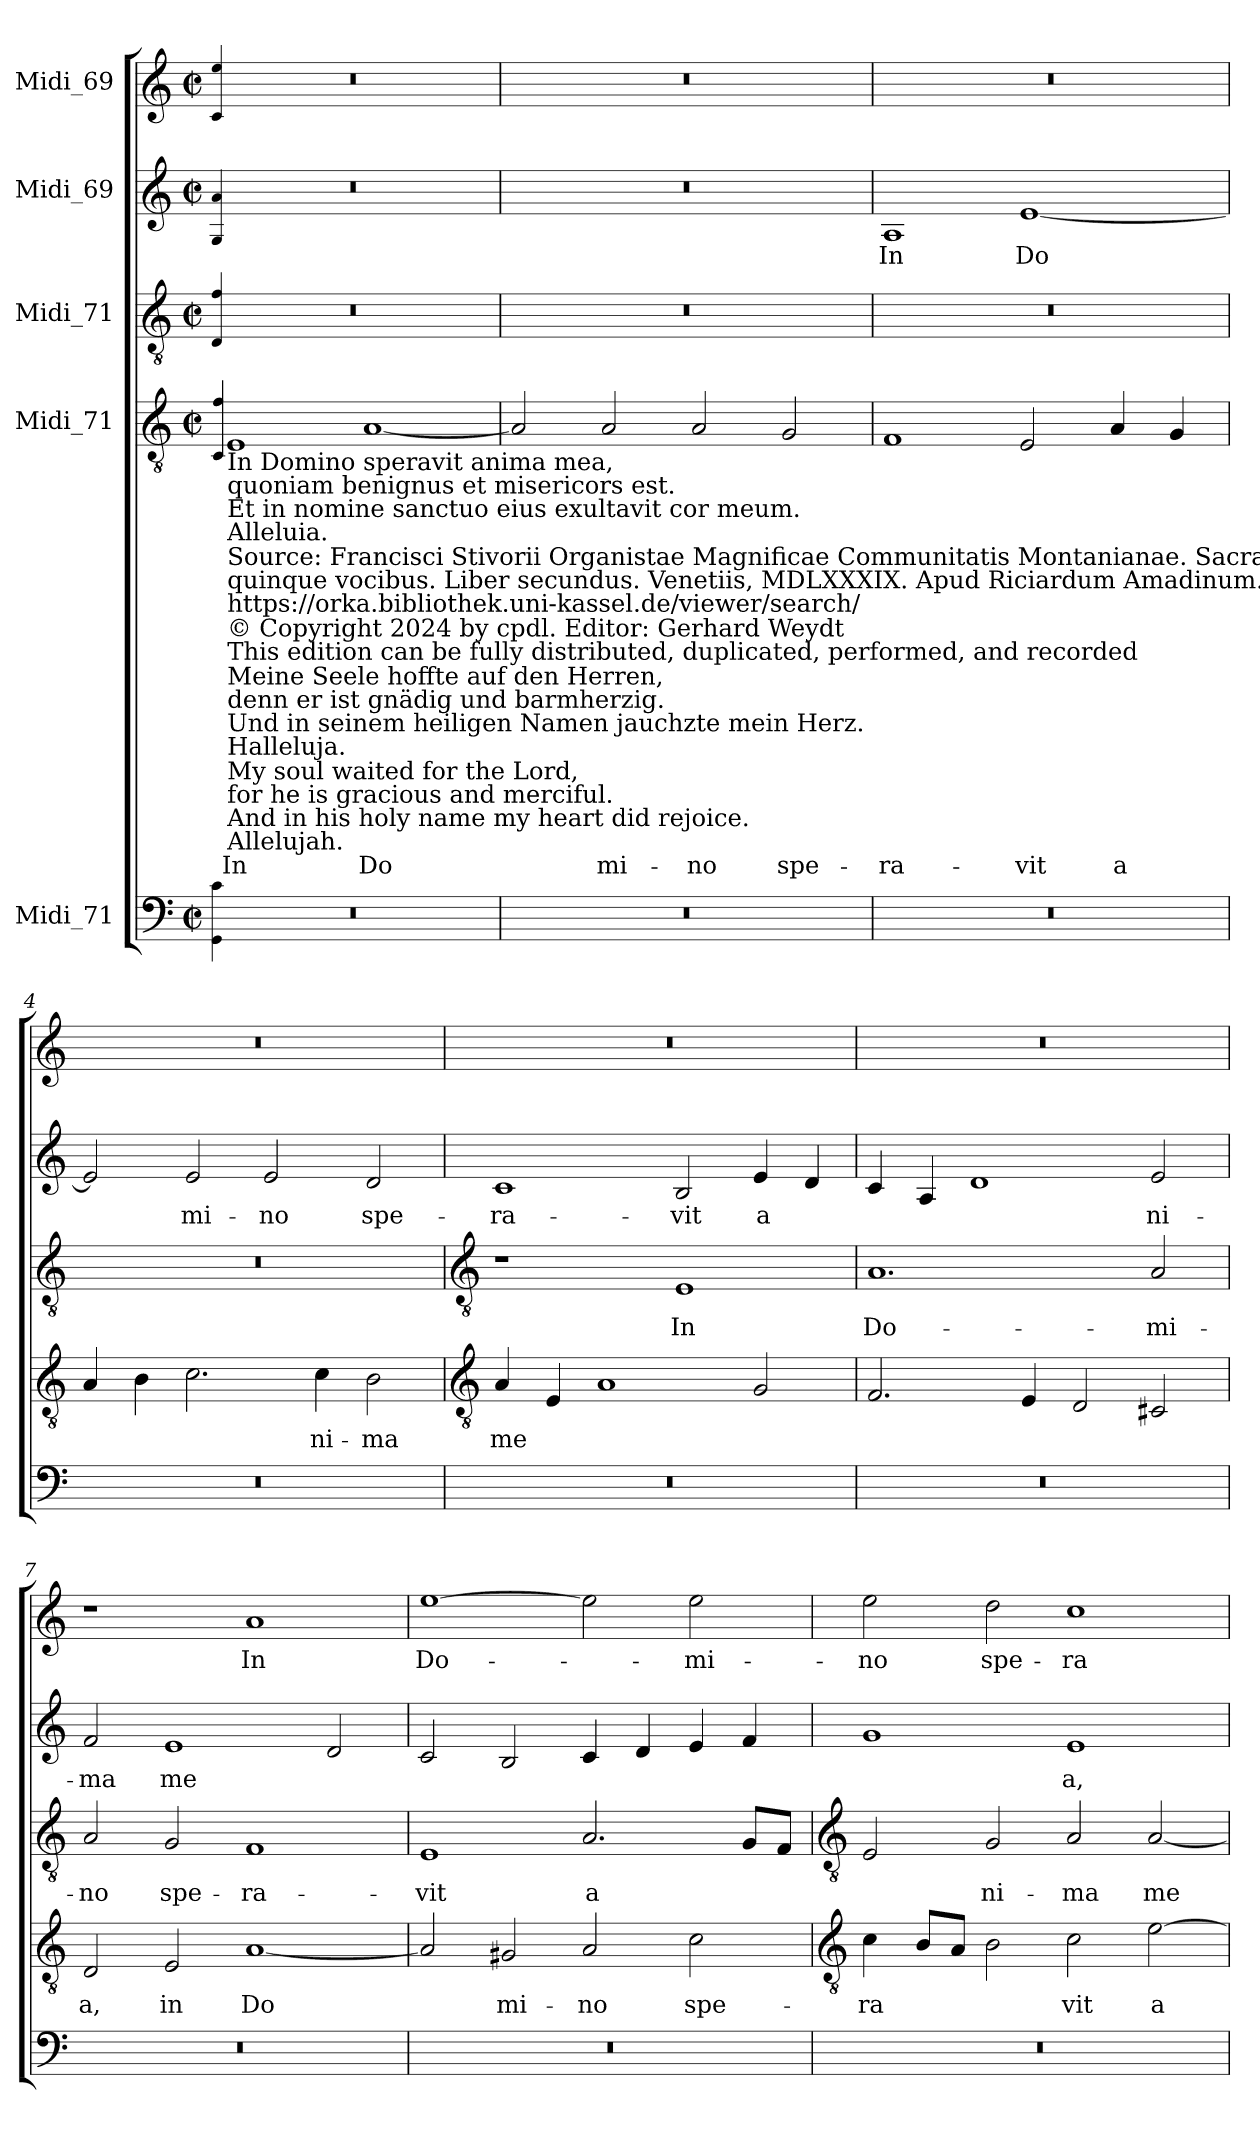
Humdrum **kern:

**kern	**kern	**text	**kern	**text	**kern	**text	**kern	**text
*part5	*part4	*part4	*part3	*part3	*part2	*part2	*part1	*part1
*staff5	*staff4	*staff4	*staff3	*staff3	*staff2	*staff2	*staff1	*staff1
*I"Midi_71	*I"Midi_71	*	*I"Midi_71	*	*I"Midi_69	*	*I"Midi_69	*
*clefF4	*clefGv2	*	*clefGv2	*	*clefG2	*	*clefG2	*
*k[]	*k[]	*	*k[]	*	*k[]	*	*k[]	*
*C:	*C:	*	*C:	*	*C:	*	*C:	*
*M4/2	*M4/2	*	*M4/2	*	*M4/2	*	*M4/2	*
*met(c|)	*met(c|)	*	*met(c|)	*	*met(c|)	*	*met(c|)	*
=1	=1	=1	=1	=1	=1	=1	=1	=1
4qqGG 4qqc	4qqC 4qqf	.	4qqD 4qqf	.	4qqG 4qqa	.	4qqc 4qqee	.
!	!LO:TX:b:t=In Domino speravit anima mea,\nquoniam benignus et misericors est.\nEt in nomine sanctuo eius exultavit cor meum.\nAlleluia.	!	!	!	!	!	!	!
!	!LO:TX:b:t=Source&colon; Francisci Stivorii Organistae Magnificae Communitatis Montanianae. Sacrarum Cantionum\nquinque vocibus. Liber secundus. Venetiis, MDLXXXIX. Apud Riciardum Amadinum.\nhttps&colon;//orka.bibliothek.uni-kassel.de/viewer/search/	!	!	!	!	!	!	!
!	!LO:TX:b:t=© Copyright 2024 by cpdl. Editor&colon; Gerhard Weydt\nThis edition can be fully distributed, duplicated, performed, and recorded	!	!	!	!	!	!	!
!	!LO:TX:b:t=Meine Seele hoffte auf den Herren,\ndenn er ist gnädig und barmherzig.\nUnd in seinem heiligen Namen jauchzte mein Herz.\nHalleluja.	!	!	!	!	!	!	!
!	!LO:TX:b:t=My soul waited for the Lord,\nfor he is gracious and merciful.\nAnd in his holy name my heart did rejoice.\nAllelujah.	!	!	!	!	!	!	!
!	!	!LO:LY:b	!	!	!	!	!	!
0r	1E	In	0r	.	0r	.	0r	.
!	!	!LO:LY:b	!	!	!	!	!	!
.	[1A	Do	.	.	.	.	.	.
=2	=2	=2	=2	=2	=2	=2	=2	=2
0r	2A]	.	0r	.	0r	.	0r	.
!	!	!LO:LY:b	!	!	!	!	!	!
.	2A	mi-	.	.	.	.	.	.
!	!	!LO:LY:b	!	!	!	!	!	!
.	2A	-no	.	.	.	.	.	.
!	!	!LO:LY:b	!	!	!	!	!	!
.	2G	spe-	.	.	.	.	.	.
=3	=3	=3	=3	=3	=3	=3	=3	=3
!	!	!LO:LY:b	!	!	!	!LO:LY:b	!	!
0r	1F	-ra-	0r	.	1A	In	0r	.
!	!	!LO:LY:b	!	!	!	!LO:LY:b	!	!
.	2E	-vit	.	.	[1e	Do	.	.
!	!	!LO:LY:b	!	!	!	!	!	!
.	4A	a	.	.	.	.	.	.
.	4G	.	.	.	.	.	.	.
=4	=4	=4	=4	=4	=4	=4	=4	=4
0r	4A	.	0r	.	2e]	.	0r	.
.	4B	.	.	.	.	.	.	.
!	!	!	!	!	!	!LO:LY:b	!	!
.	2.c	.	.	.	2e	mi-	.	.
!	!	!	!	!	!	!LO:LY:b	!	!
.	.	.	.	.	2e	-no	.	.
!	!	!LO:LY:b	!	!	!	!	!	!
.	4c	ni-	.	.	.	.	.	.
!	!	!LO:LY:b	!	!	!	!LO:LY:b	!	!
.	2B	-ma	.	.	2d	spe-	.	.
!!LO:LB:g=z
=5	=5	=5	=5	=5	=5	=5	=5	=5
*	*clefGv2	*	*clefGv2	*	*	*	*	*
!	!	!LO:LY:b	!	!	!	!LO:LY:b	!	!
0r	4A	me	1r	.	1c	-ra-	0r	.
.	4E	.	.	.	.	.	.	.
.	1A	.	.	.	.	.	.	.
!	!	!	!	!LO:LY:b	!	!LO:LY:b	!	!
.	.	.	1E	In	2B	-vit	.	.
!	!	!	!	!	!	!LO:LY:b	!	!
.	2G	.	.	.	4e	a	.	.
.	.	.	.	.	4d	.	.	.
=6	=6	=6	=6	=6	=6	=6	=6	=6
!	!	!	!	!LO:LY:b	!	!	!	!
0r	2.F	.	1.A	Do-	4c	.	0r	.
.	.	.	.	.	4A	.	.	.
.	.	.	.	.	1d	.	.	.
.	4E	.	.	.	.	.	.	.
.	2D	.	.	.	.	.	.	.
!	!	!	!	!LO:LY:b	!	!LO:LY:b	!	!
.	2C#X	.	2A	-mi-	2e	ni-	.	.
=7	=7	=7	=7	=7	=7	=7	=7	=7
!	!	!LO:LY:b	!	!LO:LY:b	!	!LO:LY:b	!	!
0r	2D	a,	2A	-no	2f	-ma	1r	.
!	!	!LO:LY:b	!	!LO:LY:b	!	!LO:LY:b	!	!
.	2E	in	2G	spe-	1e	me	.	.
!	!	!LO:LY:b	!	!LO:LY:b	!	!	!	!LO:LY:b
.	[1A	Do	1F	-ra-	.	.	1a	In
.	.	.	.	.	2d	.	.	.
=8	=8	=8	=8	=8	=8	=8	=8	=8
!	!	!	!	!LO:LY:b	!	!	!	!LO:LY:b
0r	2A]	.	1E	-vit	2c	.	[1ee	Do-
!	!	!LO:LY:b	!	!	!	!	!	!
.	2G#X	mi-	.	.	2B	.	.	.
!	!	!LO:LY:b	!	!LO:LY:b	!	!	!	!
.	2A	-no	2.A	a	4c	.	2ee]	.
.	.	.	.	.	4d	.	.	.
!	!	!LO:LY:b	!	!	!	!	!	!LO:LY:b
.	2c	spe-	.	.	4e	.	2ee	-mi-
.	.	.	8GL	.	4f	.	.	.
.	.	.	8FJ	.	.	.	.	.
!!LO:LB:g=z
=9	=9	=9	=9	=9	=9	=9	=9	=9
*	*clefGv2	*	*clefGv2	*	*	*	*	*
!	!	!LO:LY:b	!	!	!	!	!	!LO:LY:b
0r	4c	-ra	2E	.	1g	.	2ee	-no
.	8BL	.	.	.	.	.	.	.
.	8AJ	.	.	.	.	.	.	.
!	!	!	!	!LO:LY:b	!	!	!	!LO:LY:b
.	2B	.	2G	ni-	.	.	2dd	spe-
!	!	!LO:LY:b	!	!LO:LY:b	!	!LO:LY:b	!	!LO:LY:b
.	2c	vit	2A	-ma	1e	a,	1cc	-ra-
!	!	!LO:LY:b	!	!LO:LY:b	!	!	!	!
.	[2e	a	[2A	me	.	.	.	.
=	=	=	=	=	=	=	=	=
*-	*-	*-	*-	*-	*-	*-	*-	*-
